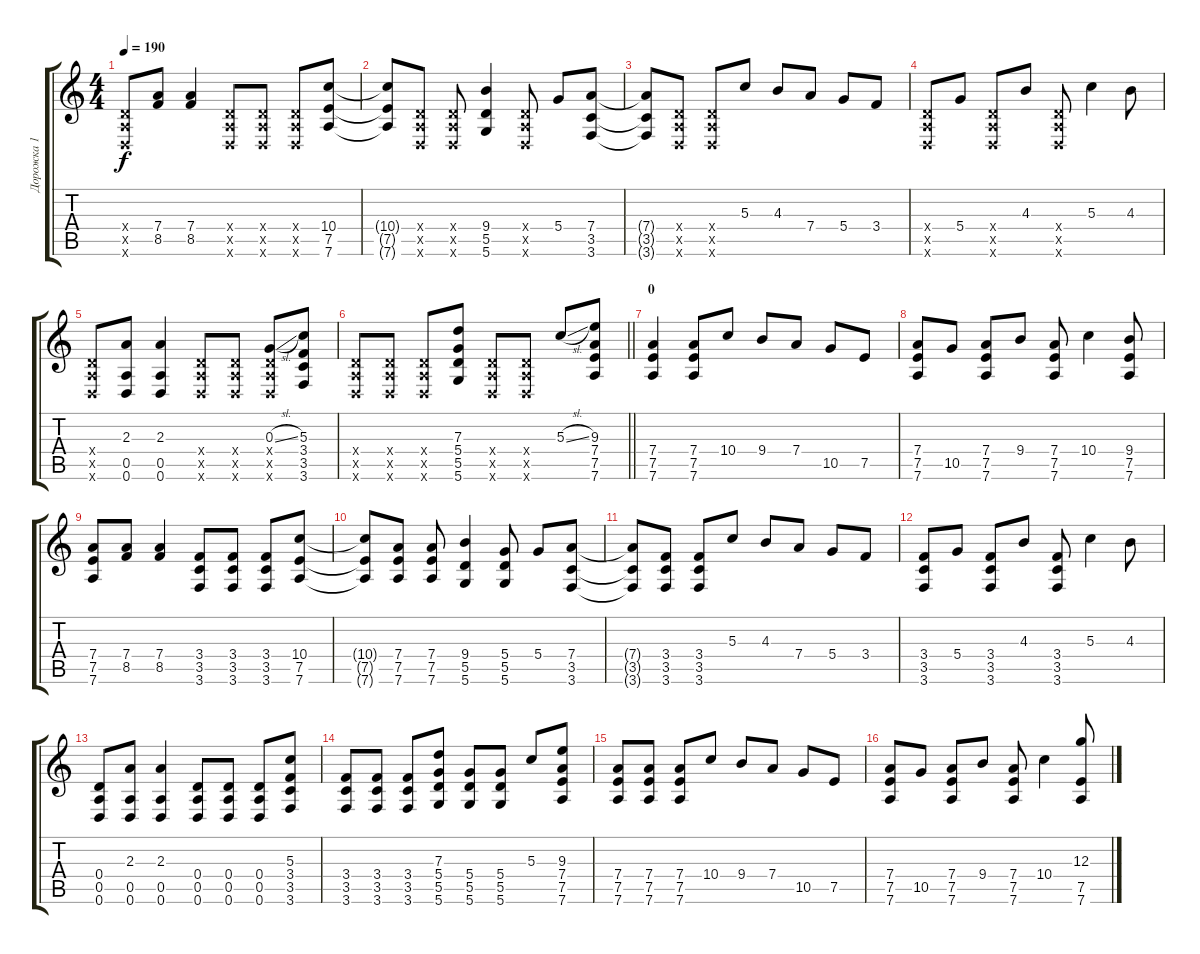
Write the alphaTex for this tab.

\track ("Дорожка 1" "Дорожка 1") {instrument distortionguitar}
\staff {score tabs}
\tuning (E4 B3 G3 D3 A2 D2) {hide}
\ts (4 4)
\tempo 190
\clef g2
\ks c
(0.4{x} 0.5{x} 0.6{x}).8{dy f} (7.4 8.5).8 (7.4 8.5).4 (0.4{x} 0.5{x} 0.6{x}).8 (0.4{x} 0.5{x} 0.6{x}).8 (0.4{x} 0.5{x} 0.6{x}).8 (10.4 7.5 7.6).8 |
(10.4{t} 7.5{t} 7.6{t}).8 (0.4{x} 0.5{x} 0.6{x}).8 (0.4{x} 0.5{x} 0.6{x}).8 (9.4 5.5 5.6).4 (0.4{x} 0.5{x} 0.6{x}).8 5.4.8 (7.4 3.5 3.6).8 |
(7.4{t} 3.5{t} 3.6{t}).8 (0.4{x} 0.5{x} 0.6{x}).8 (0.4{x} 0.5{x} 0.6{x}).8 5.3.8 4.3.8 7.4.8 5.4.8 3.4.8 |
(0.4{x} 0.5{x} 0.6{x}).8 5.4.8 (0.4{x} 0.5{x} 0.6{x}).8 4.3.8 (0.4{x} 0.5{x} 0.6{x}).8 5.3.4 4.3.8 |
(0.4{x} 0.5{x} 0.6{x}).8 (2.3 0.5 0.6).8 (2.3 0.5 0.6).4 (0.4{x} 0.5{x} 0.6{x}).8 (0.4{x} 0.5{x} 0.6{x}).8 (0.3{sl} 0.4{x} 0.5{x} 0.6{x}).8 (5.3 3.4 3.5 3.6).8 |
\barLineRight lightlight
(0.4{x} 0.5{x} 0.6{x}).8 (0.4{x} 0.5{x} 0.6{x}).8 (0.4{x} 0.5{x} 0.6{x}).8 (7.3 5.4 5.5 5.6).8 (0.4{x} 0.5{x} 0.6{x}).8 (0.4{x} 0.5{x} 0.6{x}).8 5.3{sl}.8 (9.3 7.4 7.5 7.6).8 |
\section ("" "0")
(7.4 7.5 7.6).4 (7.4 7.5 7.6).8 10.4.8 9.4.8 7.4.8 10.5.8 7.5.8 |
(7.4 7.5 7.6).8 10.5.8 (7.4 7.5 7.6).8 9.4.8 (7.4 7.5 7.6).8 10.4.4 (9.4 7.5 7.6).8 |
(7.4 7.5 7.6).8 (7.4 8.5).8 (7.4 8.5).4 (3.4 3.5 3.6).8 (3.4 3.5 3.6).8 (3.4 3.5 3.6).8 (10.4 7.5 7.6).8 |
(10.4{t} 7.5{t} 7.6{t}).8 (7.4 7.5 7.6).8 (7.4 7.5 7.6).8 (9.4 5.5 5.6).4 (5.4 5.5 5.6).8 5.4.8 (7.4 3.5 3.6).8 |
(7.4{t} 3.5{t} 3.6{t}).8 (3.4 3.5 3.6).8 (3.4 3.5 3.6).8 5.3.8 4.3.8 7.4.8 5.4.8 3.4.8 |
(3.4 3.5 3.6).8 5.4.8 (3.4 3.5 3.6).8 4.3.8 (3.4 3.5 3.6).8 5.3.4 4.3.8 |
(0.4 0.5 0.6).8 (2.3 0.5 0.6).8 (2.3 0.5 0.6).4 (0.4 0.5 0.6).8 (0.4 0.5 0.6).8 (0.4 0.5 0.6).8 (5.3 3.4 3.5 3.6).8 |
(3.4 3.5 3.6).8 (3.4 3.5 3.6).8 (3.4 3.5 3.6).8 (7.3 5.4 5.5 5.6).8 (5.4 5.5 5.6).8 (5.4 5.5 5.6).8 5.3.8 (9.3 7.4 7.5 7.6).8 |
(7.4 7.5 7.6).8 (7.4 7.5 7.6).8 (7.4 7.5 7.6).8 10.4.8 9.4.8 7.4.8 10.5.8 7.5.8 |
(7.4 7.5 7.6).8 10.5.8 (7.4 7.5 7.6).8 9.4.8 (7.4 7.5 7.6).8 10.4.4 (12.3 7.5 7.6).8
